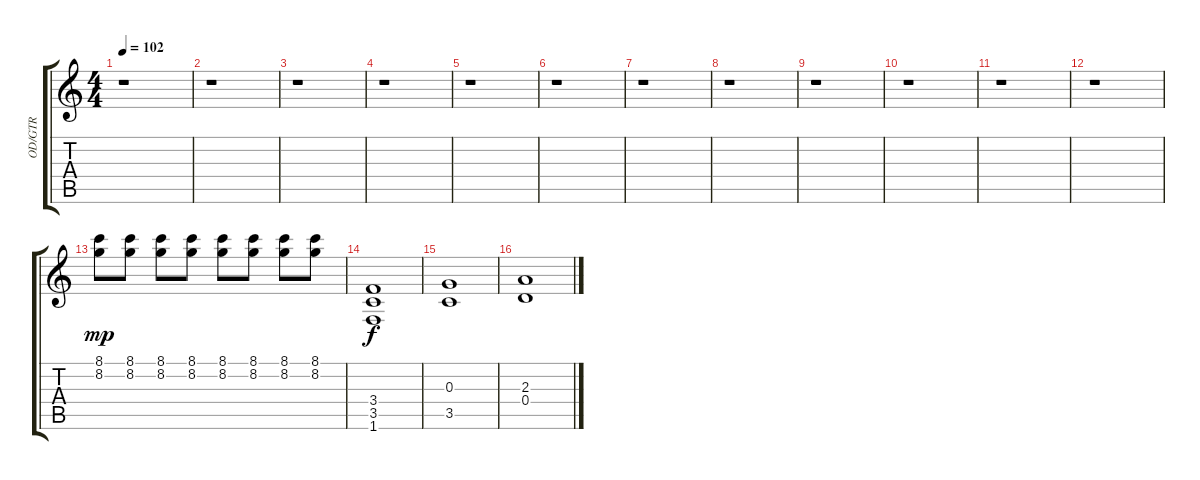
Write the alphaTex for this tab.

\track ("OD/GTR" "OD/GTR") {instrument overdrivenguitar}
\staff {score tabs}
\tuning (E4 B3 G3 D3 A2 E2) {hide}
\ts (4 4)
\tempo 102
\clef g2
\ks c
r.1{dy f} |
r.1 |
r.1 |
r.1 |
r.1 |
r.1 |
r.1 |
r.1 |
r.1 |
r.1 |
r.1 |
r.1 |
(8.1 8.2).8{dy mp} (8.1 8.2).8 (8.1 8.2).8 (8.1 8.2).8 (8.1 8.2).8 (8.1 8.2).8 (8.1 8.2).8 (8.1 8.2).8 |
(3.4 3.5 1.6).1{dy f} |
(0.3 3.5).1 |
(2.3 0.4).1
